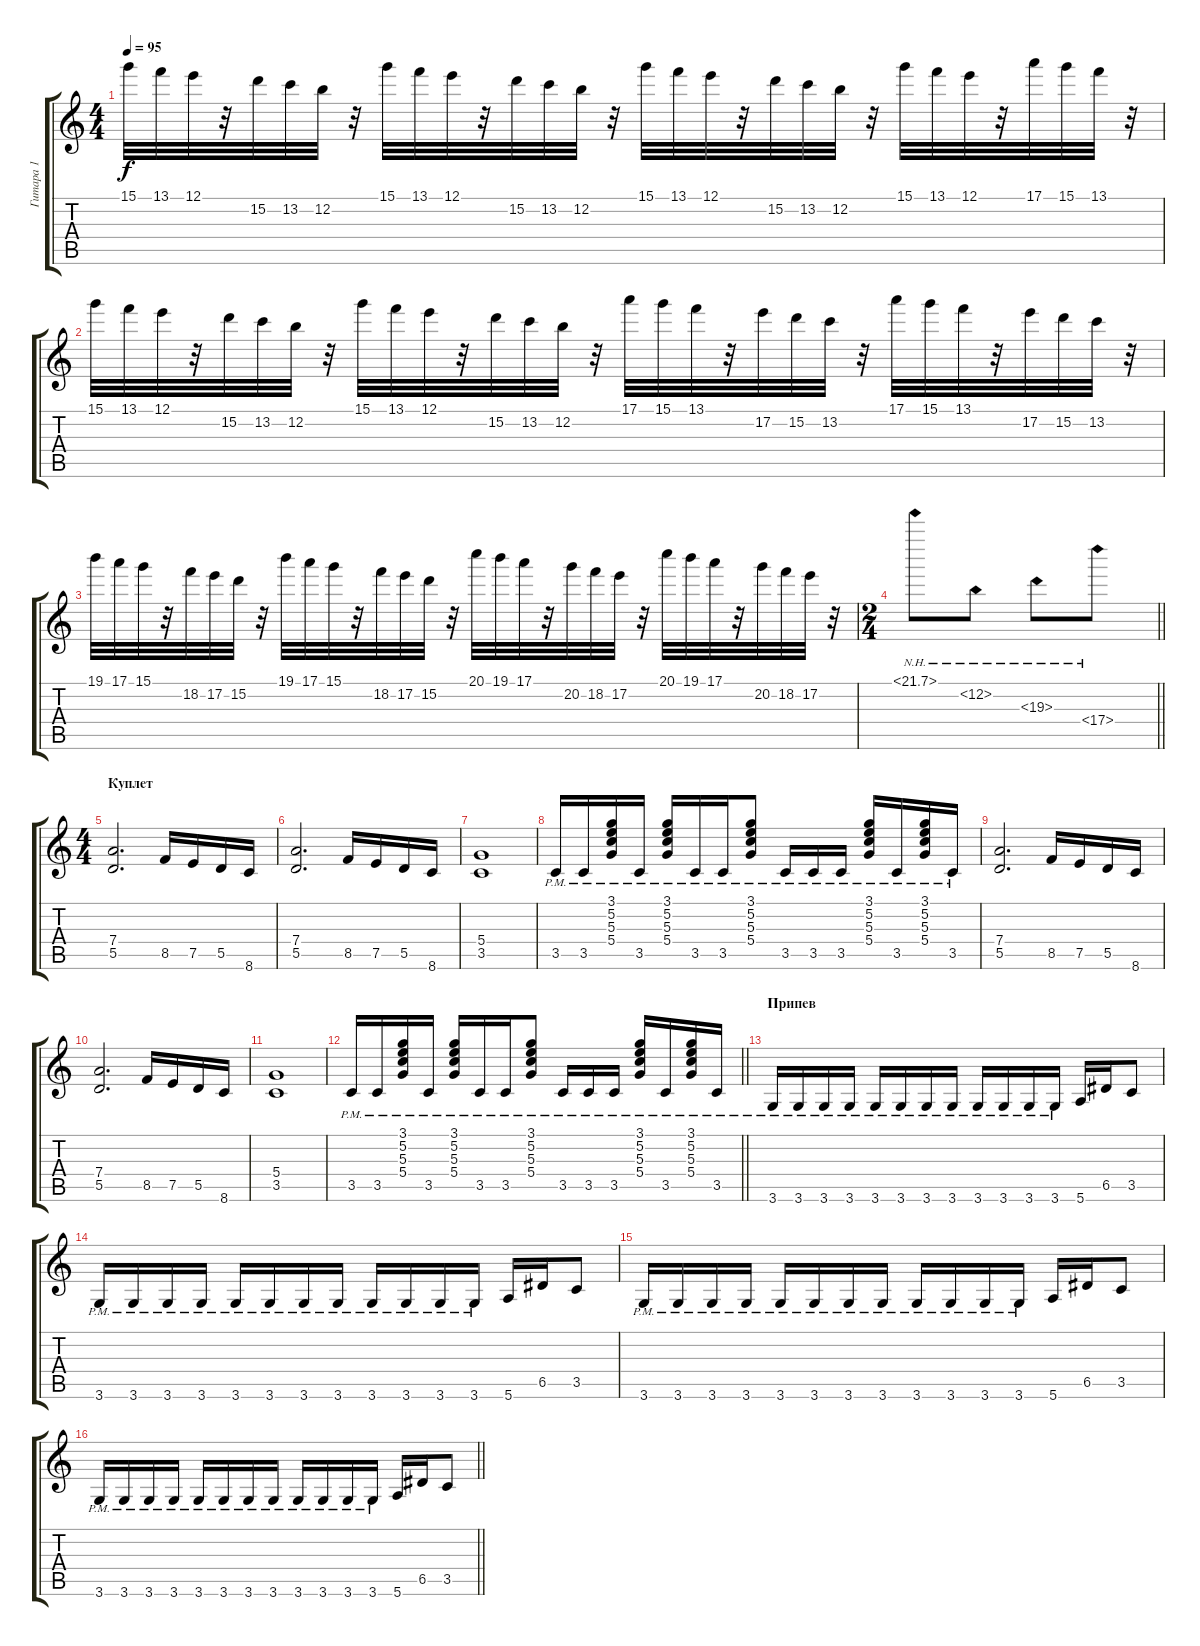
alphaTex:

\track ("Гитара 1" "Гитара 1") {instrument overdrivenguitar}
\staff {score tabs}
\tuning (E4 B3 G3 D3 A2 E2) {hide}
\ts (4 4)
\tempo 95
\clef g2
\ks c
15.1.32{dy f} 13.1.32 12.1.32 r.32 15.2.32 13.2.32 12.2.32 r.32 15.1.32 13.1.32 12.1.32 r.32 15.2.32 13.2.32 12.2.32 r.32 15.1.32 13.1.32 12.1.32 r.32 15.2.32 13.2.32 12.2.32 r.32 15.1.32 13.1.32 12.1.32 r.32 17.1.32 15.1.32 13.1.32 r.32 |
15.1.32 13.1.32 12.1.32 r.32 15.2.32 13.2.32 12.2.32 r.32 15.1.32 13.1.32 12.1.32 r.32 15.2.32 13.2.32 12.2.32 r.32 17.1.32 15.1.32 13.1.32 r.32 17.2.32 15.2.32 13.2.32 r.32 17.1.32 15.1.32 13.1.32 r.32 17.2.32 15.2.32 13.2.32 r.32 |
19.1.32 17.1.32 15.1.32 r.32 18.2.32 17.2.32 15.2.32 r.32 19.1.32 17.1.32 15.1.32 r.32 18.2.32 17.2.32 15.2.32 r.32 20.1.32 19.1.32 17.1.32 r.32 20.2.32 18.2.32 17.2.32 r.32 20.1.32 19.1.32 17.1.32 r.32 20.2.32 18.2.32 17.2.32 r.32 |
\ts (2 4)
\barLineRight lightlight
22.1{nh}.8 20.2{nh}.8 19.3{nh}.8 17.4{nh}.8 |
\ts (4 4)
\section ("" "Куплет")
(7.4 5.5).2{d} 8.5.16 7.5.16 5.5.16 8.6.16 |
(7.4 5.5).2{d} 8.5.16 7.5.16 5.5.16 8.6.16 |
(5.4 3.5).1 |
3.5{pm}.16 3.5{pm}.16 (3.1{pm} 5.2{pm} 5.3{pm} 5.4{pm}).16 3.5{pm}.16 (3.1{pm} 5.2{pm} 5.3{pm} 5.4{pm}).16 3.5{pm}.16 3.5{pm}.16 (3.1{pm} 5.2{pm} 5.3{pm} 5.4{pm}).8 3.5{pm}.16 3.5{pm}.16 3.5{pm}.16 (3.1{pm} 5.2{pm} 5.3{pm} 5.4{pm}).16 3.5{pm}.16 (3.1{pm} 5.2{pm} 5.3{pm} 5.4{pm}).16 3.5{pm}.16 |
(7.4 5.5).2{d} 8.5.16 7.5.16 5.5.16 8.6.16 |
(7.4 5.5).2{d} 8.5.16 7.5.16 5.5.16 8.6.16 |
(5.4 3.5).1 |
\barLineRight lightlight
3.5{pm}.16 3.5{pm}.16 (3.1{pm} 5.2{pm} 5.3{pm} 5.4{pm}).16 3.5{pm}.16 (3.1{pm} 5.2{pm} 5.3{pm} 5.4{pm}).16 3.5{pm}.16 3.5{pm}.16 (3.1{pm} 5.2{pm} 5.3{pm} 5.4{pm}).8 3.5{pm}.16 3.5{pm}.16 3.5{pm}.16 (3.1{pm} 5.2{pm} 5.3{pm} 5.4{pm}).16 3.5{pm}.16 (3.1{pm} 5.2{pm} 5.3{pm} 5.4{pm}).16 3.5{pm}.16 |
\section ("" "Припев")
3.6{pm}.16 3.6{pm}.16 3.6{pm}.16 3.6{pm}.16 3.6{pm}.16 3.6{pm}.16 3.6{pm}.16 3.6{pm}.16 3.6{pm}.16 3.6{pm}.16 3.6{pm}.16 3.6{pm}.16 5.6.16 6.5.16 3.5.8 |
3.6{pm}.16 3.6{pm}.16 3.6{pm}.16 3.6{pm}.16 3.6{pm}.16 3.6{pm}.16 3.6{pm}.16 3.6{pm}.16 3.6{pm}.16 3.6{pm}.16 3.6{pm}.16 3.6{pm}.16 5.6.16 6.5.16 3.5.8 |
3.6{pm}.16 3.6{pm}.16 3.6{pm}.16 3.6{pm}.16 3.6{pm}.16 3.6{pm}.16 3.6{pm}.16 3.6{pm}.16 3.6{pm}.16 3.6{pm}.16 3.6{pm}.16 3.6{pm}.16 5.6.16 6.5.16 3.5.8 |
\barLineRight lightlight
3.6{pm}.16 3.6{pm}.16 3.6{pm}.16 3.6{pm}.16 3.6{pm}.16 3.6{pm}.16 3.6{pm}.16 3.6{pm}.16 3.6{pm}.16 3.6{pm}.16 3.6{pm}.16 3.6{pm}.16 5.6.16 6.5.16 3.5.8
